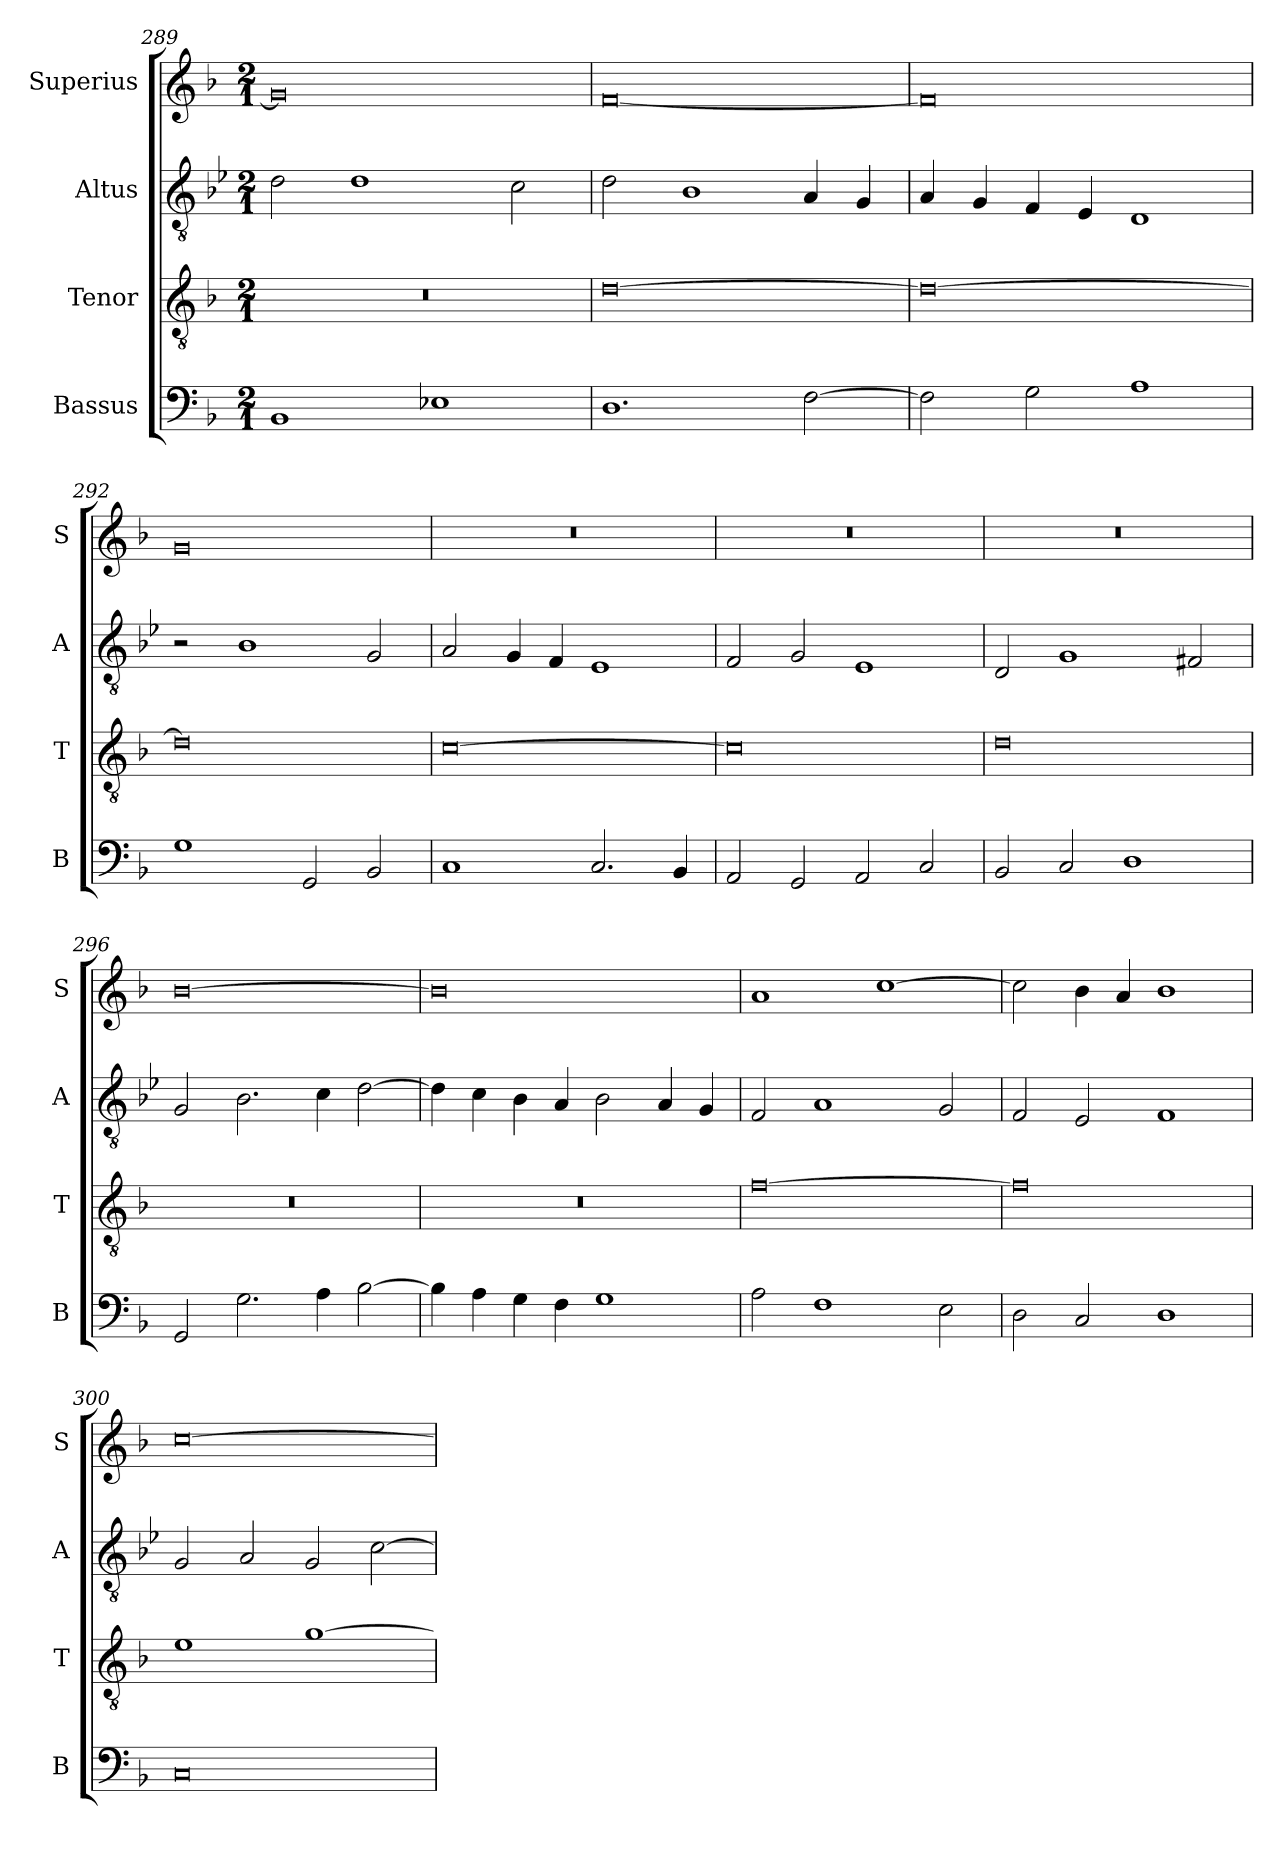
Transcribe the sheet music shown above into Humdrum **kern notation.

**kern	**kern	**kern	**kern
*part4	*part3	*part2	*part1
*staff4	*staff3	*staff2	*staff1
*I"Bassus	*I"Tenor	*I"Altus	*I"Superius
*I'B	*I'T	*I'A	*I'S
*clefF4	*clefGv2	*clefGv2	*clefG2
*k[b-]	*k[b-]	*k[b-e-]	*k[b-]
*M2/1	*M2/1	*M2/1	*M2/1
=289	=289	=289	=289
1BB-	0r	2d\	0g]
.	.	1d	.
1E-X	.	.	.
.	.	2c\	.
=290	=290	=290	=290
1.D	[0d	2d\	[0f
.	.	1B-	.
[2F\	.	4A/	.
.	.	4G/	.
=291	=291	=291	=291
2F\]	0d_	4A/	0f]
.	.	4G/	.
2G\	.	4F/	.
.	.	4E-/	.
1A	.	1D	.
=292	=292	=292	=292
1G	0d]	2r	0g
.	.	1B-	.
2GG/	.	.	.
2BB-/	.	2G/	.
=293	=293	=293	=293
1C	[0c	2A/	0r
.	.	4G/	.
.	.	4F/	.
2.C/	.	1E-	.
4BB-/	.	.	.
=294	=294	=294	=294
2AA/	0c]	2F/	0r
2GG/	.	2G/	.
2AA/	.	1E-	.
2C/	.	.	.
=295	=295	=295	=295
2BB-/	0d	2D/	0r
2C/	.	1G	.
1D	.	.	.
.	.	2F#X/	.
=296	=296	=296	=296
2GG/	0r	2G/	[0b-
2.G\	.	2.B-\	.
4A\	.	4c\	.
[2B-\	.	[2d\	.
=297	=297	=297	=297
4B-\]	0r	4d\]	0b-]
4A\	.	4c\	.
4G\	.	4B-\	.
4F\	.	4A/	.
1G	.	2B-\	.
.	.	4A/	.
.	.	4G/	.
=298	=298	=298	=298
2A\	[0f	2F/	1a
1F	.	1A	.
.	.	.	[1cc
2E\	.	2G/	.
=299	=299	=299	=299
2D\	0f]	2F/	2cc\]
2C/	.	2E-/	4b-\
.	.	.	4a/
1D	.	1F	1b-
=300	=300	=300	=300
0C	1e	2G/	[0cc
.	.	2A/	.
.	[1g	2G/	.
.	.	[2c\	.
=	=	=	=
*-	*-	*-	*-
